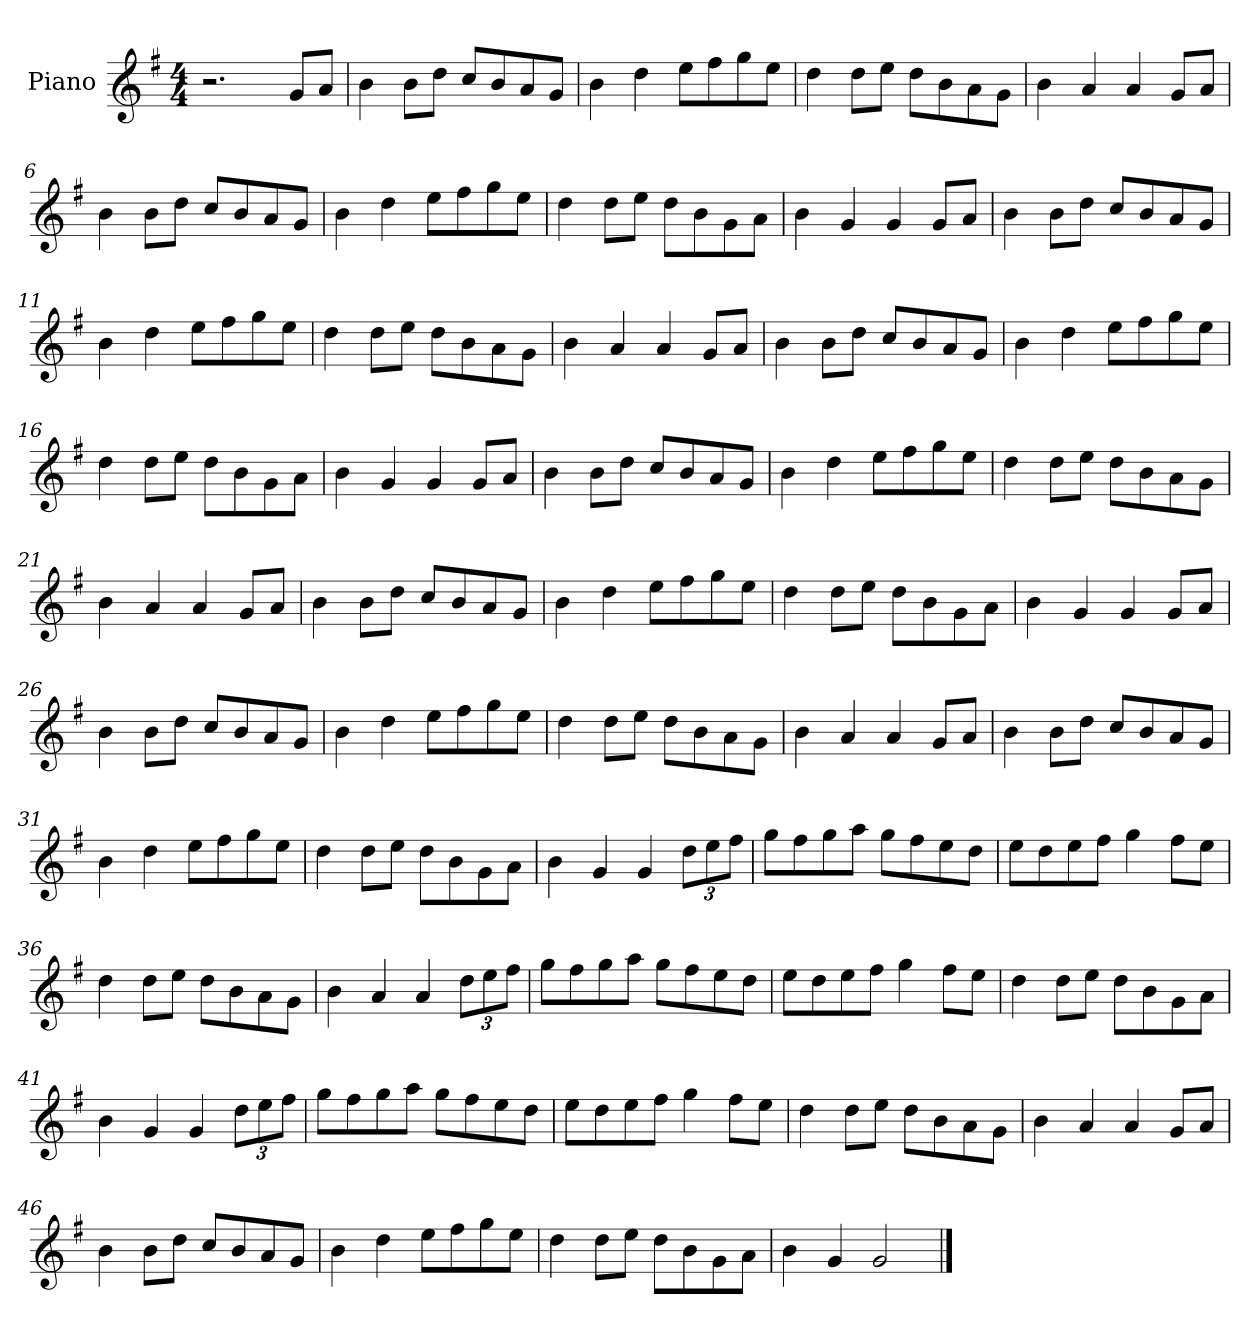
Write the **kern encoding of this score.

**kern
*part1
*staff1
*I"Piano
*I'Pno
*clefG2
*k[f#]
*M4/4
=1
2.r
8g/L
8a/J
=2
4b\
8b\L
8dd\J
8cc/L
8b/
8a/
8g/J
=3
4b\
4dd\
8ee\L
8ff#\
8gg\
8ee\J
=4
4dd\
8dd\L
8ee\J
8dd\L
8b\
8a\
8g\J
=5
4b\
4a/
4a/
8g/L
8a/J
=6
4b\
8b\L
8dd\J
8cc/L
8b/
8a/
8g/J
=7
4b\
4dd\
8ee\L
8ff#\
8gg\
8ee\J
=8
4dd\
8dd\L
8ee\J
8dd\L
8b\
8g\
8a\J
=9
4b\
4g/
4g/
8g/L
8a/J
=10
4b\
8b\L
8dd\J
8cc/L
8b/
8a/
8g/J
=11
4b\
4dd\
8ee\L
8ff#\
8gg\
8ee\J
=12
4dd\
8dd\L
8ee\J
8dd\L
8b\
8a\
8g\J
=13
4b\
4a/
4a/
8g/L
8a/J
=14
4b\
8b\L
8dd\J
8cc/L
8b/
8a/
8g/J
=15
4b\
4dd\
8ee\L
8ff#\
8gg\
8ee\J
=16
4dd\
8dd\L
8ee\J
8dd\L
8b\
8g\
8a\J
=17
4b\
4g/
4g/
8g/L
8a/J
=18
4b\
8b\L
8dd\J
8cc/L
8b/
8a/
8g/J
=19
4b\
4dd\
8ee\L
8ff#\
8gg\
8ee\J
=20
4dd\
8dd\L
8ee\J
8dd\L
8b\
8a\
8g\J
=21
4b\
4a/
4a/
8g/L
8a/J
=22
4b\
8b\L
8dd\J
8cc/L
8b/
8a/
8g/J
=23
4b\
4dd\
8ee\L
8ff#\
8gg\
8ee\J
=24
4dd\
8dd\L
8ee\J
8dd\L
8b\
8g\
8a\J
=25
4b\
4g/
4g/
8g/L
8a/J
=26
4b\
8b\L
8dd\J
8cc/L
8b/
8a/
8g/J
=27
4b\
4dd\
8ee\L
8ff#\
8gg\
8ee\J
=28
4dd\
8dd\L
8ee\J
8dd\L
8b\
8a\
8g\J
=29
4b\
4a/
4a/
8g/L
8a/J
=30
4b\
8b\L
8dd\J
8cc/L
8b/
8a/
8g/J
=31
4b\
4dd\
8ee\L
8ff#\
8gg\
8ee\J
=32
4dd\
8dd\L
8ee\J
8dd\L
8b\
8g\
8a\J
=33
4b\
4g/
4g/
*Xbrackettup
12dd\L
12ee\
12ff#\J
=34
8gg\L
8ff#\
8gg\
8aa\J
8gg\L
8ff#\
8ee\
8dd\J
=35
8ee\L
8dd\
8ee\
8ff#\J
4gg\
8ff#\L
8ee\J
=36
4dd\
8dd\L
8ee\J
8dd\L
8b\
8a\
8g\J
=37
4b\
4a/
4a/
12dd\L
12ee\
12ff#\J
=38
8gg\L
8ff#\
8gg\
8aa\J
8gg\L
8ff#\
8ee\
8dd\J
=39
8ee\L
8dd\
8ee\
8ff#\J
4gg\
8ff#\L
8ee\J
=40
4dd\
8dd\L
8ee\J
8dd\L
8b\
8g\
8a\J
=41
4b\
4g/
4g/
12dd\L
12ee\
12ff#\J
=42
8gg\L
8ff#\
8gg\
8aa\J
8gg\L
8ff#\
8ee\
8dd\J
=43
8ee\L
8dd\
8ee\
8ff#\J
4gg\
8ff#\L
8ee\J
=44
4dd\
8dd\L
8ee\J
8dd\L
8b\
8a\
8g\J
=45
4b\
4a/
4a/
8g/L
8a/J
=46
4b\
8b\L
8dd\J
8cc/L
8b/
8a/
8g/J
=47
4b\
4dd\
8ee\L
8ff#\
8gg\
8ee\J
=48
4dd\
8dd\L
8ee\J
8dd\L
8b\
8g\
8a\J
=49
4b\
4g/
2g/
==
*-
